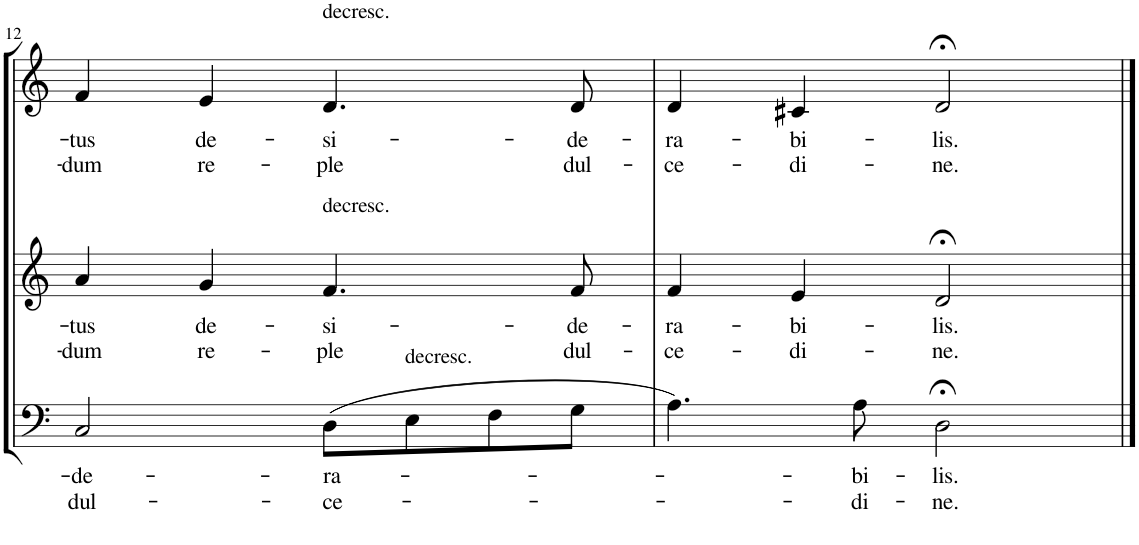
**kern	**text	**text	**kern	**text	**text	**kern	**text	**text
*part3	*part3	*part3	*part2	*part2	*part2	*part1	*part1	*part1
*staff3	*staff3	*staff3	*staff2	*staff2	*staff2	*staff1	*staff1	*staff1
*I"Tenori e Bassi	*	*	*I"Contralti	*	*	*I"Soprani	*	*
!!LO:PB:g=z
*clefF4	*	*	*clefG2	*	*	*clefG2	*	*
*k[]	*	*	*k[]	*	*	*k[]	*	*
*M4/4	*	*	*M4/4	*	*	*M4/4	*	*
*met(c)	*	*	*met(c)	*	*	*met(c)	*	*
=12	=12	=12	=12	=12	=12	=12	=12	=12
!	!LO:LY:b	!LO:LY:b	!	!LO:LY:b	!LO:LY:b	!	!LO:LY:b	!LO:LY:b
2C/	-de-	dul-	4a/	-tus	-dum	4f/	-tus	-dum
!	!	!	!	!LO:LY:b	!LO:LY:b	!	!LO:LY:b	!LO:LY:b
.	.	.	4g/	de-	re-	4e/	de-	re-
!	!	!	!	!	!	!LO:TX:a:t=decresc.	!	!
!	!	!	!LO:TX:a:t=decresc.	!	!	!	!	!
!	!LO:LY:b	!LO:LY:b	!	!LO:LY:b	!LO:LY:b	!	!LO:LY:b	!LO:LY:b
(8D\L	-ra-	-ce-	4.f/	-si-	-ple	4.d/	-si-	-ple
!LO:TX:a:t=decresc.	!	!	!	!	!	!	!	!
8E\	.	.	.	.	.	.	.	.
8F\	.	.	.	.	.	.	.	.
!	!	!	!	!LO:LY:b	!LO:LY:b	!	!LO:LY:b	!LO:LY:b
8G\J	.	.	8f/	-de-	dul-	8d/	-de-	dul-
=13	=13	=13	=13	=13	=13	=13	=13	=13
!	!	!	!	!LO:LY:b	!LO:LY:b	!	!LO:LY:b	!LO:LY:b
4.A\)	.	.	4f/	-ra-	-ce-	4d/	-ra-	-ce-
!	!	!	!	!LO:LY:b	!LO:LY:b	!	!LO:LY:b	!LO:LY:b
.	.	.	4e/	-bi-	-di-	4c#X/	-bi-	-di-
!	!LO:LY:b	!LO:LY:b	!	!	!	!	!	!
8A\	-bi-	-di-	.	.	.	.	.	.
!	!LO:LY:b	!LO:LY:b	!	!LO:LY:b	!LO:LY:b	!	!LO:LY:b	!LO:LY:b
2D;<\	-lis.	-ne.	2d;</	-lis.	-ne.	2d;</	-lis.	-ne.
==	==	==	==	==	==	==	==	==
*-	*-	*-	*-	*-	*-	*-	*-	*-
